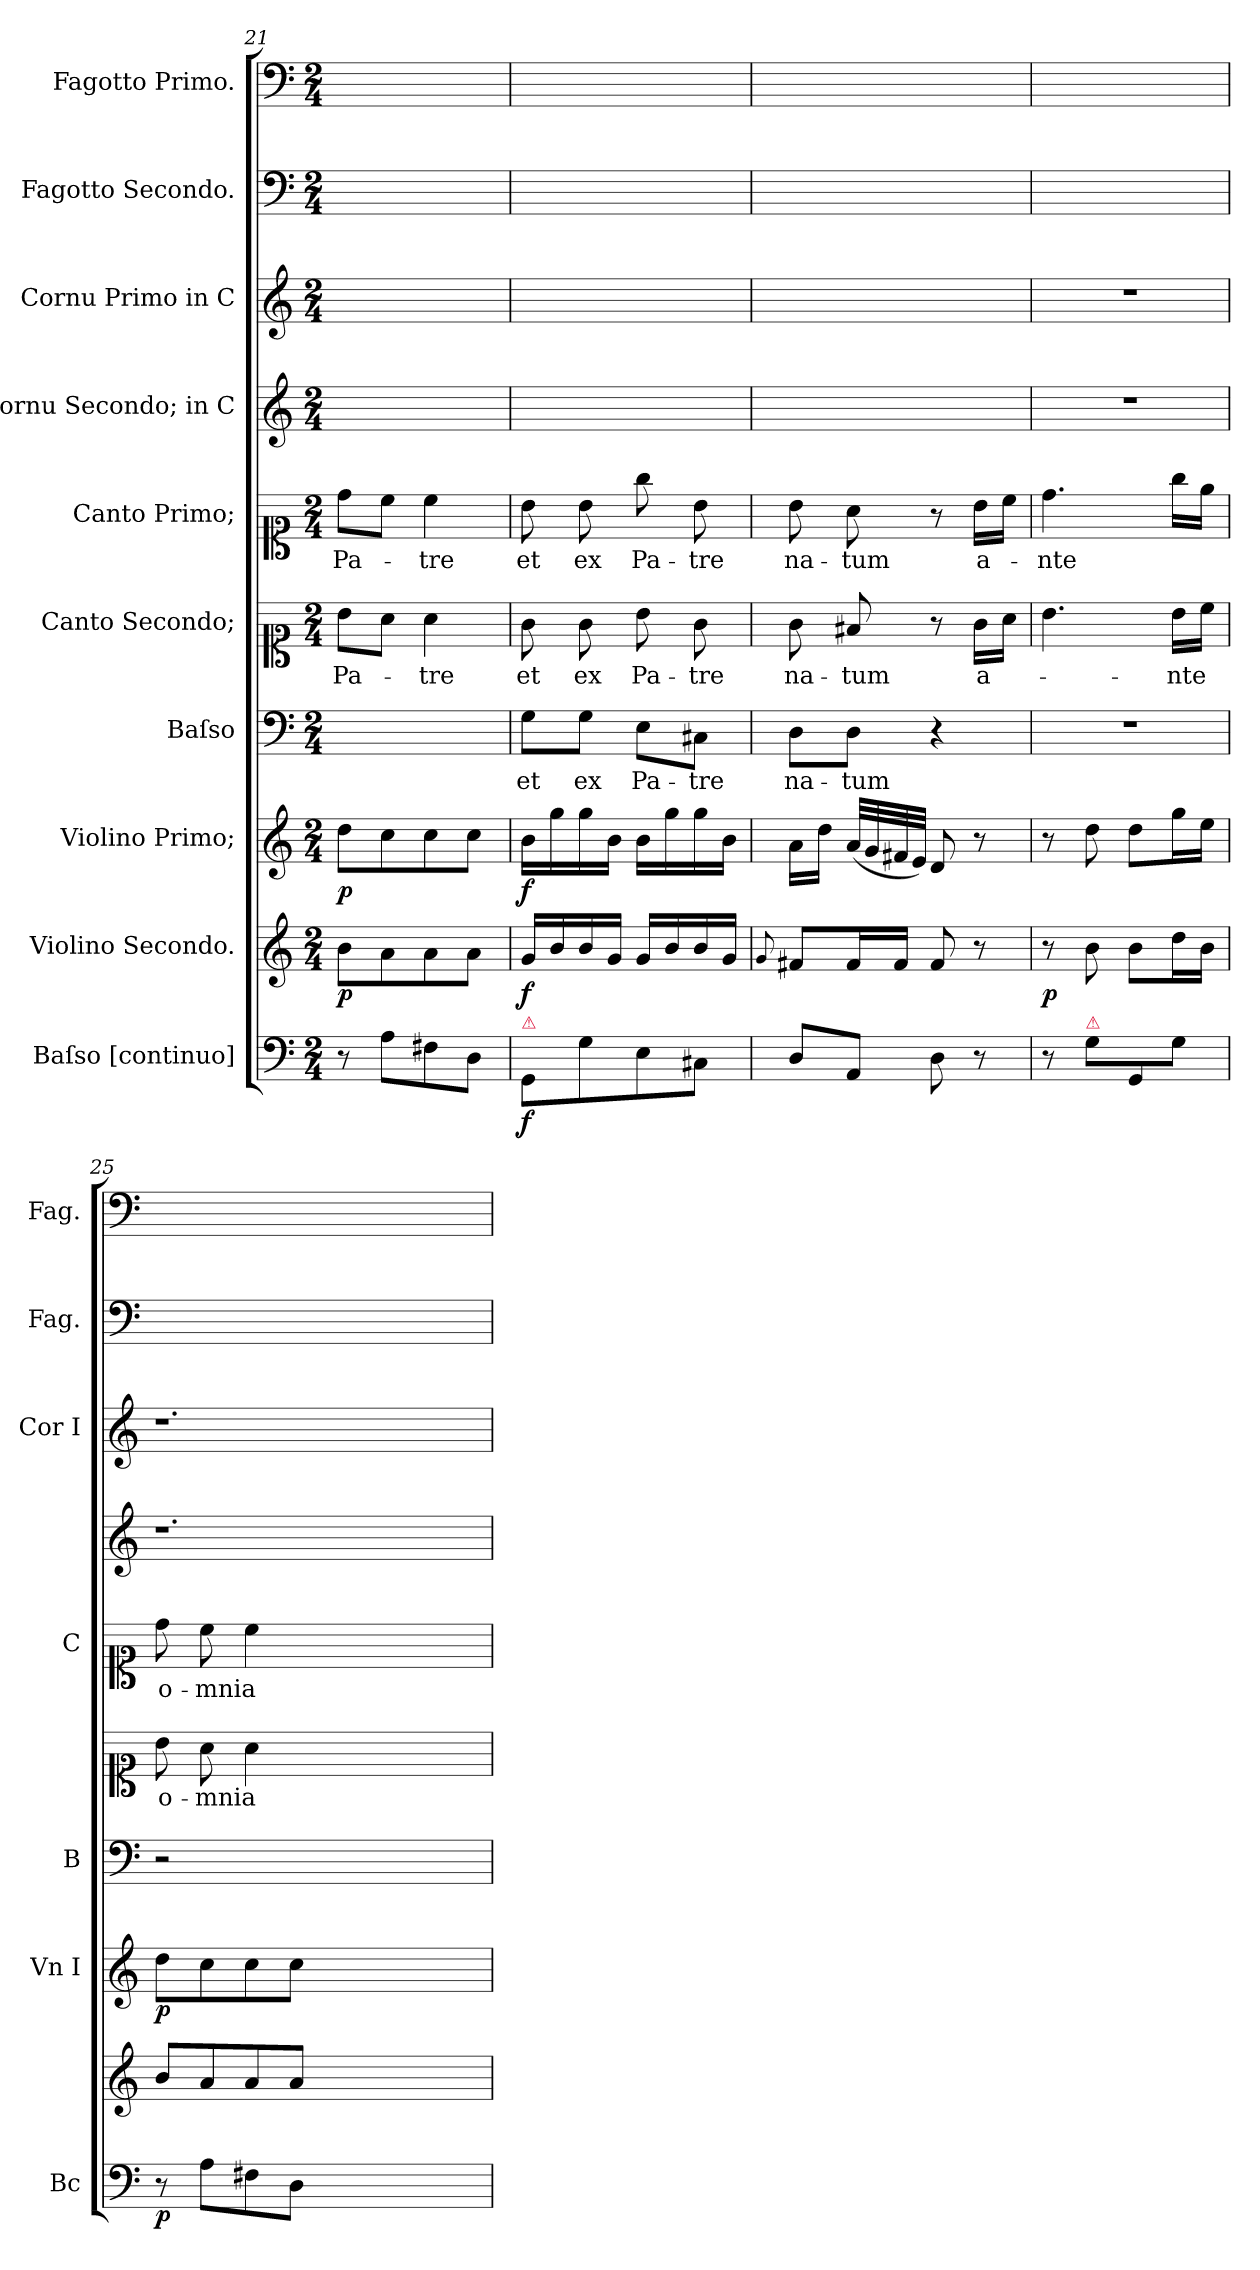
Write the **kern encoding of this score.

**kern	**dynam	**kern	**dynam	**kern	**dynam	**kern	**text	**kern	**text	**kern	**text	**kern	**kern	**kern	**kern
*part10	*part10	*part9	*part9	*part8	*part8	*part7	*part7	*part6	*part6	*part5	*part5	*part4	*part3	*part2	*part1
*staff10	*staff10	*staff9	*staff9	*staff8	*staff8	*staff7	*staff7	*staff6	*staff6	*staff5	*staff5	*staff4	*staff3	*staff2	*staff1
*I"Baſso [continuo]	*	*I"Violino Secondo.	*	*I"Violino Primo;	*	*I"Baſso	*	*I"Canto Secondo;	*	*I"Canto Primo;	*	*I"Cornu Secondo; in C	*I"Cornu Primo in C	*I"Fagotto Secondo.	*I"Fagotto Primo.
*I'Bc	*	*	*	*I'Vn I	*	*I'B	*	*	*	*I'C	*	*	*I'Cor I	*I'Fag.	*I'Fag.
*clefF4	*	*clefG2	*	*clefG2	*	*clefF4	*	*clefC1	*	*clefC1	*	*clefG2	*clefG2	*clefF4	*clefF4
*k[]	*	*k[]	*	*k[]	*	*k[]	*	*k[]	*	*k[]	*	*k[]	*k[]	*k[]	*k[]
*M2/4	*	*M2/4	*	*M2/4	*	*M2/4	*	*M2/4	*	*M2/4	*	*M2/4	*M2/4	*M2/4	*M2/4
=21	=21	=21	=21	=21	=21	=21	=21	=21	=21	=21	=21	=21	=21	=21	=21
!	!	!	!	!	!LO:DY:b	!	!	!	!	!	!	!	!	!	!
8r	.	8b\L	p	8ddL	p	2ryy	.	8b\L	Pa-	8ddL	Pa-	2ryy	2ryy	2ryy	2ryy
8AL	.	8a	.	8cc	.	.	.	8a\J	.	8ccJ	.	.	.	.	.
8F#X	.	8a	.	8cc	.	.	.	4a\	-tre	4cc	-tre	.	.	.	.
8DJ	.	8aJ	.	8ccJ	.	.	.	.	.	.	.	.	.	.	.
=22	=22	=22	=22	=22	=22	=22	=22	=22	=22	=22	=22	=22	=22	=22	=22
!LO:TX:a:color=crimson:t=⚠	!	!	!	!	!	!	!	!	!	!	!	!	!	!	!
!	!	!	!	!	!LO:DY:b	!	!	!	!	!	!	!	!	!	!
8GG/L	f	16gLL	f	16bLL	f	8G\L	et	8g\	et	8b	et	2ryy	2ryy	2ryy	2ryy
.	.	16b	.	16gg	.	.	.	.	.	.	.	.	.	.	.
8G\	.	16b	.	16gg	.	8G\J	ex	8g\	ex	8b	ex	.	.	.	.
.	.	16gJJ	.	16bJJ	.	.	.	.	.	.	.	.	.	.	.
8E\	.	16gLL	.	16bLL	.	8E\L	Pa-	8b\	Pa-	8gg	Pa-	.	.	.	.
.	.	16b	.	16gg	.	.	.	.	.	.	.	.	.	.	.
8C#X\J	.	16b	.	16gg	.	8C#X\J	-tre	8g\	-tre	8b	-tre	.	.	.	.
.	.	16gJJ	.	16bJJ	.	.	.	.	.	.	.	.	.	.	.
=23	=23	=23	=23	=23	=23	=23	=23	=23	=23	=23	=23	=23	=23	=23	=23
.	.	8qqg/	.	.	.	.	.	.	.	.	.	.	.	.	.
8DL	.	8f#XL	.	16aLL	.	8D\L	na-	8g\	na-	8b	na-	2ryy	2ryy	2ryy	2ryy
.	.	.	.	16ddJJ	.	.	.	.	.	.	.	.	.	.	.
8AAJ	.	16f#L	.	(32aLLL	.	8D\J	-tum	8f#X/	-tum	8a	-tum	.	.	.	.
.	.	.	.	32g	.	.	.	.	.	.	.	.	.	.	.
.	.	16f#JJ	.	32f#X	.	.	.	.	.	.	.	.	.	.	.
.	.	.	.	32eJJJ)	.	.	.	.	.	.	.	.	.	.	.
8D	.	8f#	.	8d	.	4r	.	8r	.	8r	.	.	.	.	.
8r	.	8r	.	8r	.	.	.	16g\LL	a-	16bLL	a-	.	.	.	.
.	.	.	.	.	.	.	.	16a\JJ	.	16ccJJ	.	.	.	.	.
=24	=24	=24	=24	=24	=24	=24	=24	=24	=24	=24	=24	=24	=24	=24	=24
8r	.	8r	p	8r	.	2r	.	4.b\	.	4.dd	-nte	2r	2r	2ryy	2ryy
!LO:TX:a:color=crimson:t=⚠	!	!	!	!	!	!	!	!	!	!	!	!	!	!	!
8G\L	.	8b	.	8dd	.	.	.	.	.	.	.	.	.	.	.
8GG/	.	8bL	.	8ddL	.	.	.	.	.	.	.	.	.	.	.
8G\J	.	16ddL	.	16ggL	.	.	.	16b\LL	-nte	16ggLL	.	.	.	.	.
.	.	16bJJ	.	16eeJJ	.	.	.	16cc\JJ	.	16eeJJ	.	.	.	.	.
=25	=25	=25	=25	=25	=25	=25	=25	=25	=25	=25	=25	=25	=25	=25	=25
!	!	!	!	!	!LO:DY:b	!	!	!	!	!	!	!	!	!	!
8r	p	8b/L	.	8ddL	p	2r	.	8b\	o-	8dd	o-	1.r	1.r	2ryy	2ryy
8AL	.	8a	.	8cc	.	.	.	8a\	-mnia	8cc	-mnia	.	.	.	.
8F#X	.	8a	.	8cc	.	.	.	4a\	.	4cc	.	.	.	.	.
8DJ	.	8aJ	.	8ccJ	.	.	.	.	.	.	.	.	.	.	.
1ryy	.	1ryy	.	1ryy	.	1ryy	.	1ryy	.	1ryy	.	.	.	1ryy	1ryy
=	=	=	=	=	=	=	=	=	=	=	=	=	=	=	=
*-	*-	*-	*-	*-	*-	*-	*-	*-	*-	*-	*-	*-	*-	*-	*-
